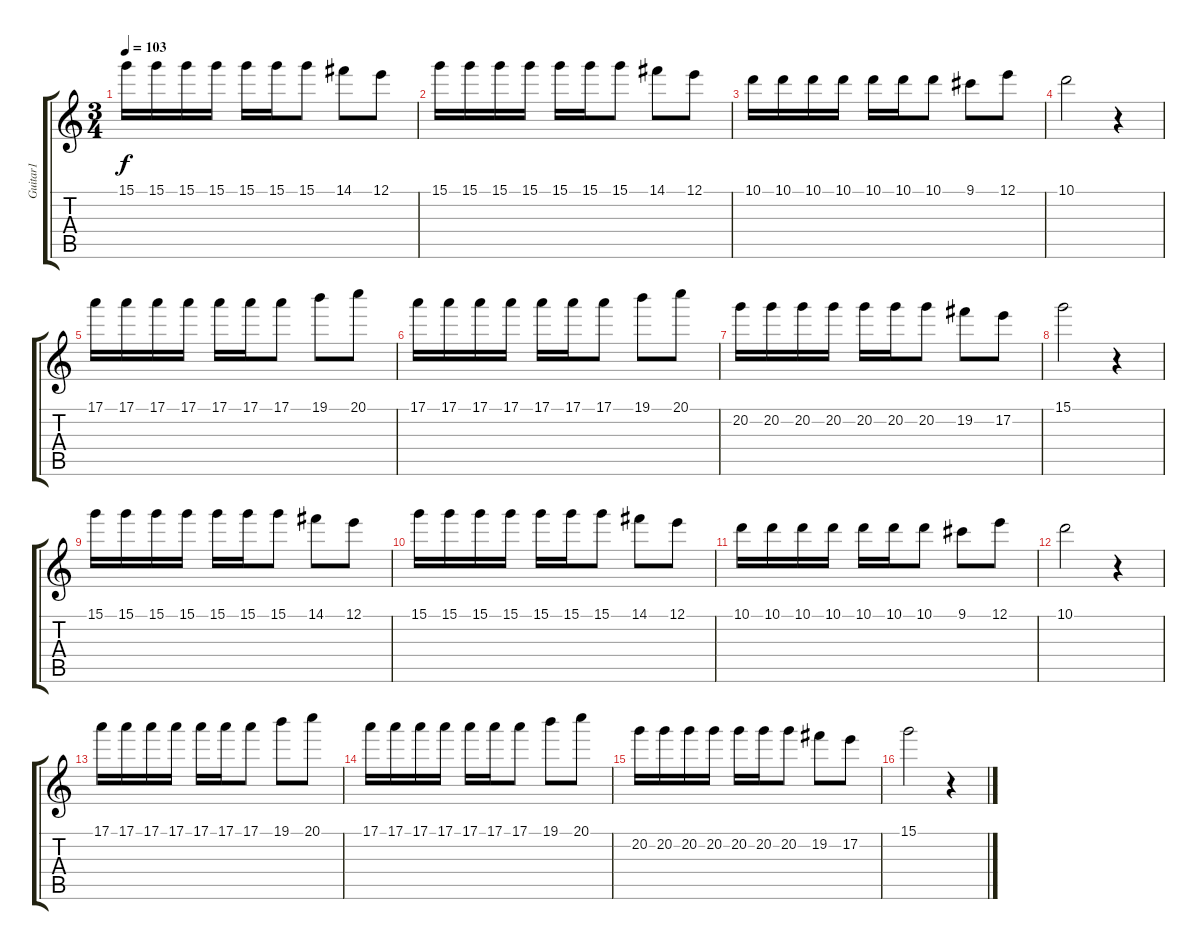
\track ("Guitar1" "Guitar1") {instrument acousticguitarnylon}
\staff {score tabs}
\tuning (E4 B3 G3 D3 A2 E2) {hide}
\ts (3 4)
\tempo 103
\clef g2
\ks c
15.1.16{dy f instrument acousticguitarnylon} 15.1.16 15.1.16 15.1.16 15.1.16 15.1.16 15.1.8 14.1.8 12.1.8 |
15.1.16 15.1.16 15.1.16 15.1.16 15.1.16 15.1.16 15.1.8 14.1.8 12.1.8 |
10.1.16 10.1.16 10.1.16 10.1.16 10.1.16 10.1.16 10.1.8 9.1.8 12.1.8 |
10.1.2 r.4 |
17.1.16 17.1.16 17.1.16 17.1.16 17.1.16 17.1.16 17.1.8 19.1.8 20.1.8 |
17.1.16 17.1.16 17.1.16 17.1.16 17.1.16 17.1.16 17.1.8 19.1.8 20.1.8 |
20.2.16 20.2.16 20.2.16 20.2.16 20.2.16 20.2.16 20.2.8 19.2.8 17.2.8 |
15.1.2 r.4 |
15.1.16 15.1.16 15.1.16 15.1.16 15.1.16 15.1.16 15.1.8 14.1.8 12.1.8 |
15.1.16 15.1.16 15.1.16 15.1.16 15.1.16 15.1.16 15.1.8 14.1.8 12.1.8 |
10.1.16 10.1.16 10.1.16 10.1.16 10.1.16 10.1.16 10.1.8 9.1.8 12.1.8 |
10.1.2 r.4 |
17.1.16 17.1.16 17.1.16 17.1.16 17.1.16 17.1.16 17.1.8 19.1.8 20.1.8 |
17.1.16 17.1.16 17.1.16 17.1.16 17.1.16 17.1.16 17.1.8 19.1.8 20.1.8 |
20.2.16 20.2.16 20.2.16 20.2.16 20.2.16 20.2.16 20.2.8 19.2.8 17.2.8 |
15.1.2 r.4
